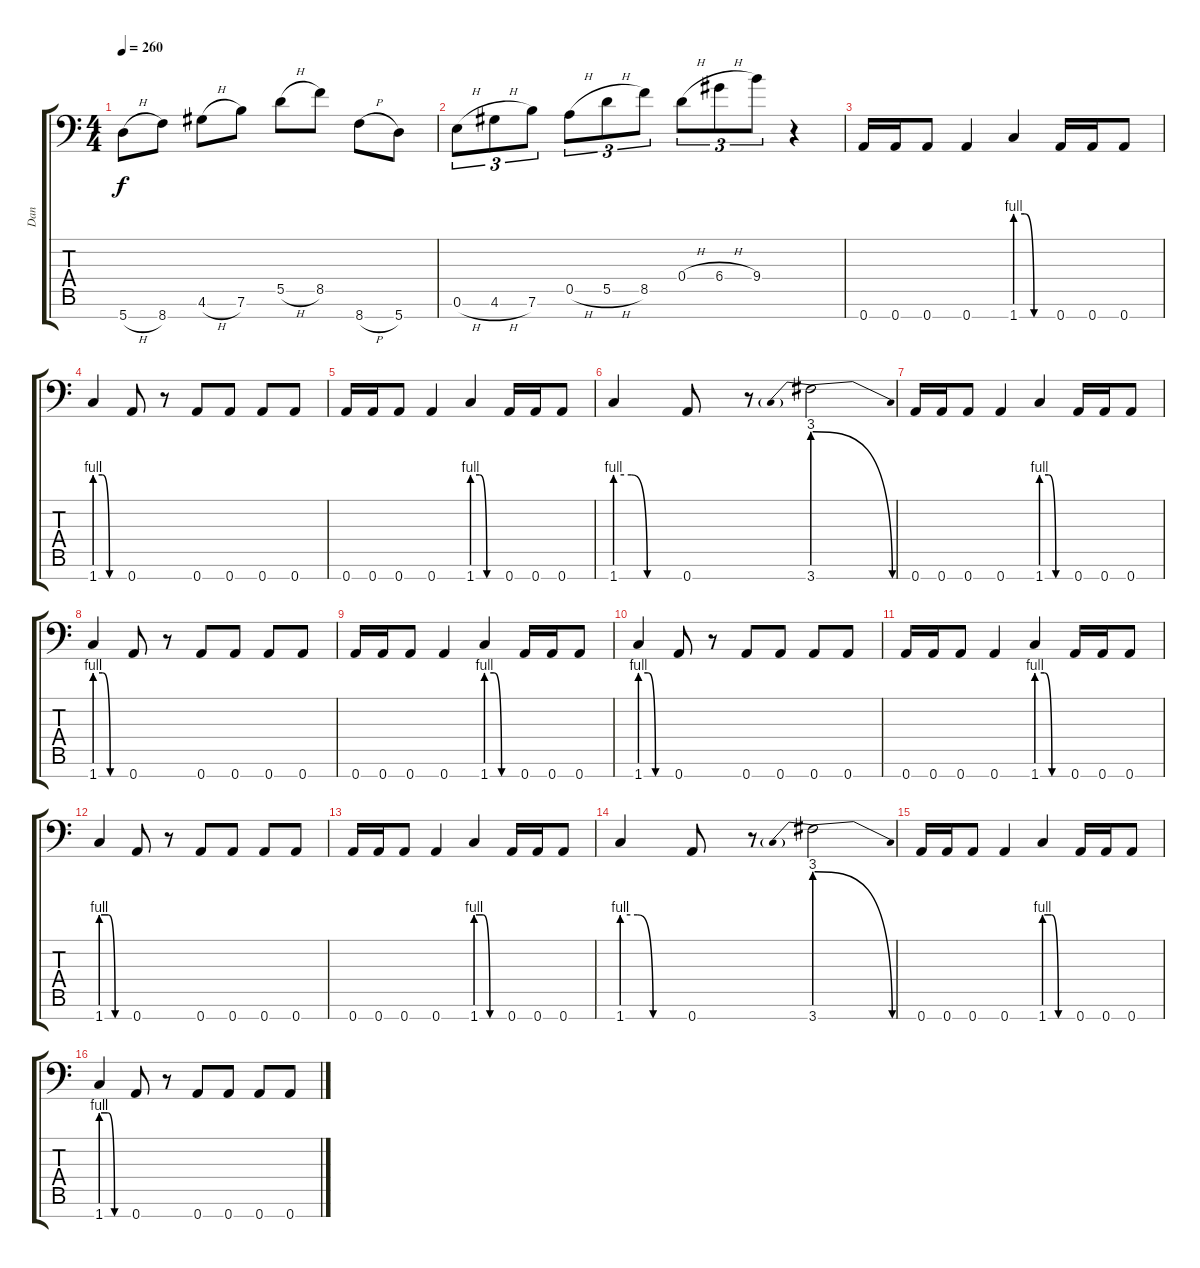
\track ("Dan" "Dan") {instrument acousticguitarsteel}
\staff {score tabs}
\tuning (E4 B3 Gb3 D3 A2 E2 A1) {hide}
\ts (4 4)
\tempo 260
\clef f4
\ks c
5.7{h}.8{dy f} 8.7.8 4.6{h}.8 7.6.8 5.5{h}.8 8.5.8 8.7{h}.8 5.7.8 |
0.6{h}.8{tu (3 2)} 4.6{h}.8{tu (3 2)} 7.6.8{tu (3 2)} 0.5{h}.8{tu (3 2)} 5.5{h}.8{tu (3 2)} 8.5.8{tu (3 2)} 0.4{h}.8{tu (3 2)} 6.4{h}.8{tu (3 2)} 9.4.8{tu (3 2)} r.4 |
0.7.16 0.7.16 0.7.8 0.7.4 1.7{be (custom 0 4 15 4 30 0 60 0)}.4 0.7.16 0.7.16 0.7.8 |
1.7{be (custom 0 4 15 4 30 0 60 0)}.4 0.7.8 r.8 0.7.8 0.7.8 0.7.8 0.7.8 |
0.7.16 0.7.16 0.7.8 0.7.4 1.7{be (custom 0 4 15 4 30 0 60 0)}.4 0.7.16 0.7.16 0.7.8 |
1.7{be (custom 0 4 15 4 30 0 60 0)}.4 0.7.8 r.8 3.7{be (prebendrelease 0 12 60 0)}.2 |
0.7.16 0.7.16 0.7.8 0.7.4 1.7{be (custom 0 4 15 4 30 0 60 0)}.4 0.7.16 0.7.16 0.7.8 |
1.7{be (custom 0 4 15 4 30 0 60 0)}.4 0.7.8 r.8 0.7.8 0.7.8 0.7.8 0.7.8 |
0.7.16 0.7.16 0.7.8 0.7.4 1.7{be (custom 0 4 15 4 30 0 60 0)}.4 0.7.16 0.7.16 0.7.8 |
1.7{be (custom 0 4 15 4 30 0 60 0)}.4 0.7.8 r.8 0.7.8 0.7.8 0.7.8 0.7.8 |
\ks aminor
0.7.16 0.7.16 0.7.8 0.7.4 1.7{be (custom 0 4 15 4 30 0 60 0)}.4 0.7.16 0.7.16 0.7.8 |
1.7{be (custom 0 4 15 4 30 0 60 0)}.4 0.7.8 r.8 0.7.8 0.7.8 0.7.8 0.7.8 |
0.7.16 0.7.16 0.7.8 0.7.4 1.7{be (custom 0 4 15 4 30 0 60 0)}.4 0.7.16 0.7.16 0.7.8 |
1.7{be (custom 0 4 15 4 30 0 60 0)}.4 0.7.8 r.8 3.7{be (prebendrelease 0 12 60 0)}.2 |
0.7.16 0.7.16 0.7.8 0.7.4 1.7{be (custom 0 4 15 4 30 0 60 0)}.4 0.7.16 0.7.16 0.7.8 |
1.7{be (custom 0 4 15 4 30 0 60 0)}.4 0.7.8 r.8 0.7.8 0.7.8 0.7.8 0.7.8
